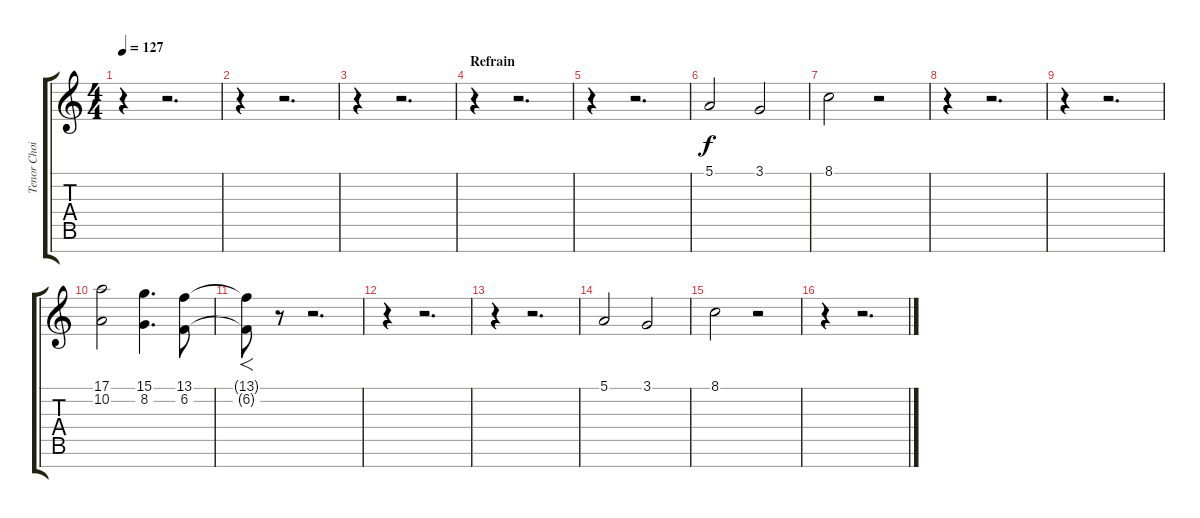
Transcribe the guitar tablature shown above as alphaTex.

\track ("Tenor Choir" "Tenor Choi") {instrument lead7fifths}
\staff {score tabs}
\tuning (E4 B3 G3 D3 A2 E2 B1) {hide}
\ts (4 4)
\tempo 127
\clef g2
\ks c
r.4{dy f} r.2{d} |
r.4 r.2{d} |
r.4 r.2{d} |
\section ("" "Refrain")
r.4 r.2{d} |
r.4 r.2{d} |
5.1.2 3.1.2 |
8.1.2 r.2 |
r.4 r.2{d} |
r.4 r.2{d} |
(17.1 10.2).2 (15.1 8.2).4{d} (13.1 6.2).8 |
(13.1{t} 6.2{t}).8{f} r.8 r.2{d} |
r.4 r.2{d} |
r.4 r.2{d} |
5.1.2 3.1.2 |
8.1.2 r.2 |
r.4 r.2{d}
